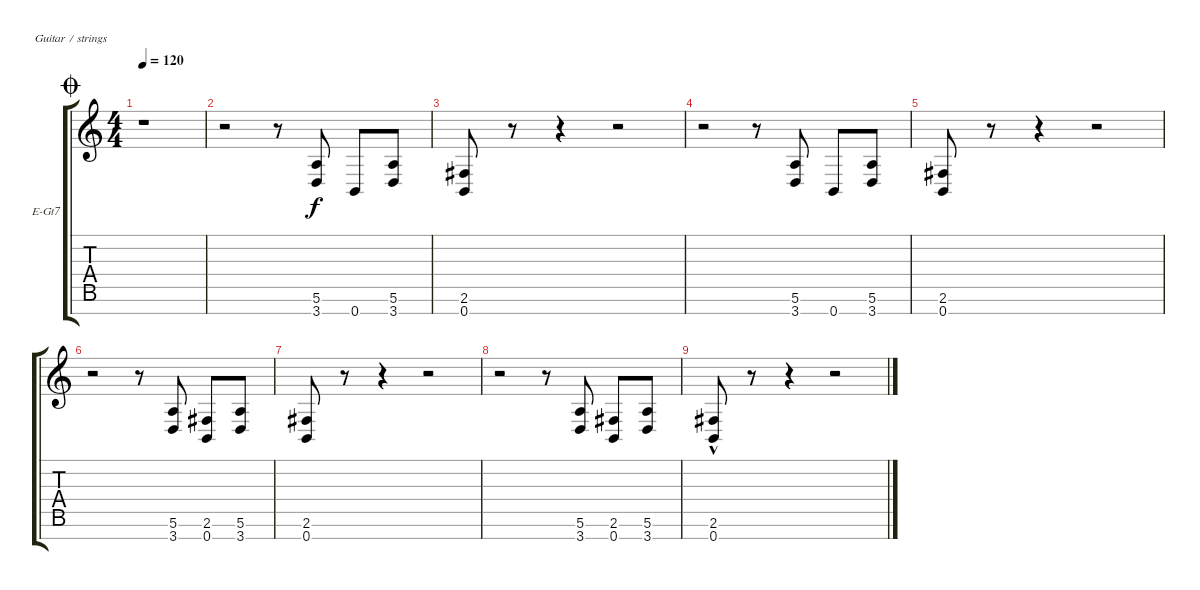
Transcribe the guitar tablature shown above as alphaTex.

\bracketExtendMode groupsimilarinstruments
\firstSystemTrackNameOrientation horizontal
\otherSystemsTrackNameOrientation horizontal
\track ("Track 1" "E-Gt7") {instrument distortionguitar}
\staff {score tabs}
\tuning (E4 B3 G3 D3 A2 E2 B1)
\ts (4 4)
\jump coda
\tempo 120
\clef g2
\ks c
r.1{dy f} |
r.2 r.8 (5.6 3.7).8 0.7.8 (5.6 3.7).8 |
(2.6 0.7).8 r.8 r.4 r.2 |
r.2 r.8 (5.6 3.7).8 0.7.8 (5.6 3.7).8 |
(2.6 0.7).8 r.8 r.4 r.2 |
r.2 r.8 (5.6 3.7).8 (2.6 0.7).8 (5.6 3.7).8 |
(2.6 0.7).8 r.8 r.4 r.2 |
r.2 r.8 (5.6 3.7).8 (2.6 0.7).8 (5.6 3.7).8 |
(2.6{hac} 0.7{hac}).8 r.8 r.4 r.2
